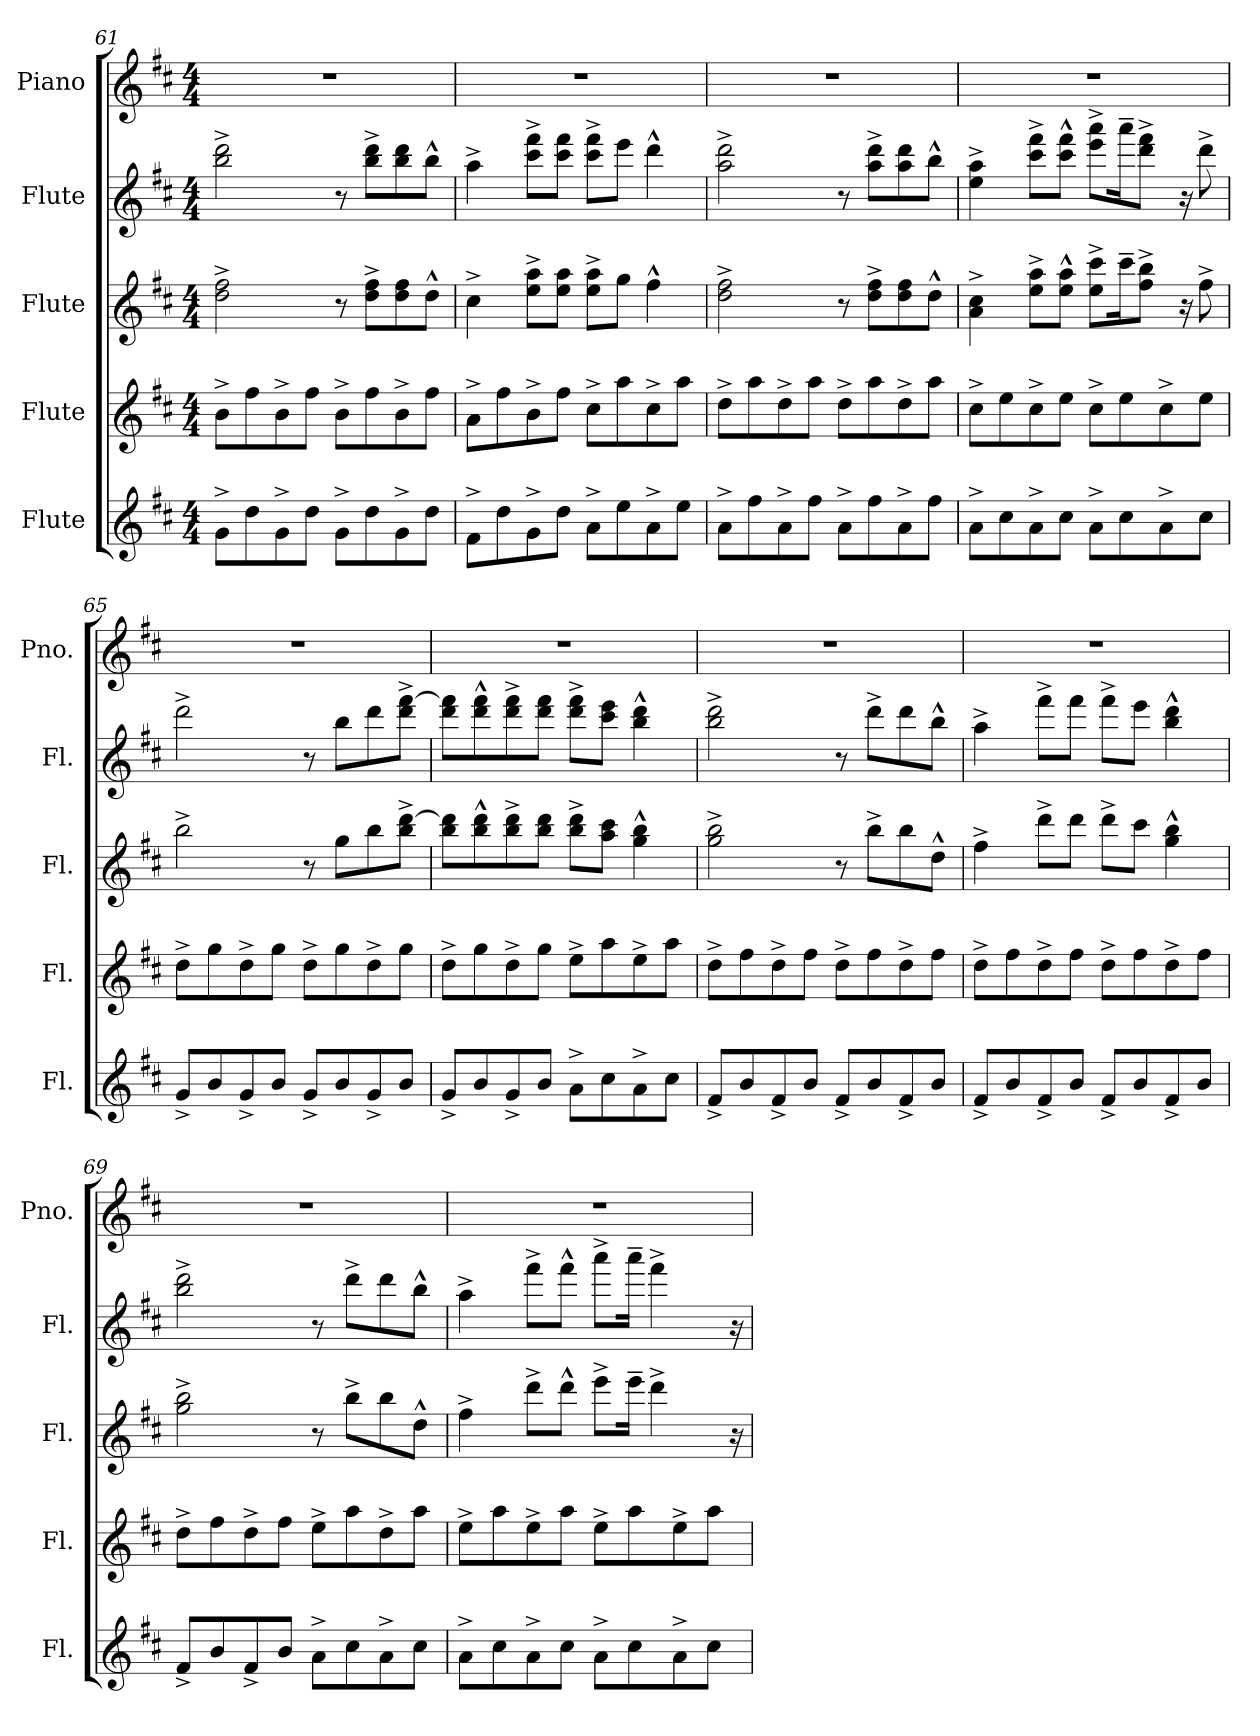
**kern	**kern	**kern	**kern	**kern
*part5	*part4	*part3	*part2	*part1
*staff5	*staff4	*staff3	*staff2	*staff1
*I"Flute	*I"Flute	*I"Flute	*I"Flute	*I"Piano
*I'Fl.	*I'Fl.	*I'Fl.	*I'Fl.	*I'Pno.
*clefG2	*clefG2	*clefG2	*clefG2	*clefG2
*k[f#c#]	*k[f#c#]	*k[f#c#]	*k[f#c#]	*k[f#c#]
*M4/4	*M4/4	*M4/4	*M4/4	*M4/4
=61	=61	=61	=61	=61
8g^\L	8b^\L	2dd\^ 2ff#\^	2bb\^ 2ddd\^	1r
8dd\	8ff#\	.	.	.
8g^\	8b^\	.	.	.
8dd\J	8ff#\J	.	.	.
8g^\L	8b^\L	8r	8r	.
8dd\	8ff#\	8dd\^ 8ff#\^L	8bb\^ 8ddd\^L	.
8g^\	8b^\	8dd\ 8ff#\	8bb\ 8ddd\	.
8dd\J	8ff#\J	8dd^^\J	8bb^^\J	.
!!LO:LB:g=z
=62	=62	=62	=62	=62
8f#^\L	8a^\L	4cc#^\	4aa^\	1r
8dd\	8ff#\	.	.	.
8g^\	8b^\	8ee\^ 8aa\^L	8ccc#\^ 8fff#\^L	.
8dd\J	8ff#\J	8ee\ 8aa\J	8ccc#\ 8fff#\J	.
8a^\L	8cc#^\L	8ee\^ 8aa\^L	8ccc#\^ 8fff#\^L	.
8ee\	8aa\	8gg\J	8eee\J	.
8a^\	8cc#^\	4ff#^^\	4ddd^^\	.
8ee\J	8aa\J	.	.	.
=63	=63	=63	=63	=63
8a^\L	8dd^\L	2dd\^ 2ff#\^	2aa\^ 2ddd\^	1r
8ff#\	8aa\	.	.	.
8a^\	8dd^\	.	.	.
8ff#\J	8aa\J	.	.	.
8a^\L	8dd^\L	8r	8r	.
8ff#\	8aa\	8dd\^ 8ff#\^L	8aa\^ 8ddd\^L	.
8a^\	8dd^\	8dd\ 8ff#\	8aa\ 8ddd\	.
8ff#\J	8aa\J	8dd^^\J	8bb^^\J	.
=64	=64	=64	=64	=64
8a^\L	8cc#^\L	4a\^ 4cc#\^	4ee\^ 4aa\^	1r
8cc#\	8ee\	.	.	.
8a^\	8cc#^\	8ee\^ 8aa\^L	8ccc#\^ 8fff#\^L	.
8cc#\J	8ee\J	8ee\^^ 8aa\^^J	8ccc#\^^ 8fff#\^^J	.
8a^\L	8cc#^\L	8ee\^ 8ccc#\^L	8eee\^ 8aaa\^L	.
8cc#\	8ee\	16ccc#~\K	16aaa~\K	.
.	.	8ff#\^ 8bb\^J	8ddd\^ 8fff#\^J	.
8a^\	8cc#^\	.	.	.
.	.	16r	16r	.
8cc#\J	8ee\J	8ff#^\	8ddd^\	.
=65	=65	=65	=65	=65
8g^/L	8dd^\L	2bb^\	2ddd^\	1r
8b/	8gg\	.	.	.
8g^/	8dd^\	.	.	.
8b/J	8gg\J	.	.	.
8g^/L	8dd^\L	8r	8r	.
8b/	8gg\	8gg\L	8bb\L	.
8g^/	8dd^\	8bb\	8ddd\	.
8b/J	8gg\J	8bb\^ [8ddd\^J	8ddd\^ [8fff#\^J	.
!!LO:LB:g=z
=66	=66	=66	=66	=66
8g^/L	8dd^\L	8bb\ 8ddd\]L	8ddd\ 8fff#\]L	1r
8b/	8gg\	8bb\^^ 8ddd\^^	8ddd\^^ 8fff#\^^	.
8g^/	8dd^\	8bb\^ 8ddd\^	8ddd\^ 8fff#\^	.
8b/J	8gg\J	8bb\ 8ddd\J	8ddd\ 8fff#\J	.
8a^\L	8ee^\L	8bb\^ 8ddd\^L	8ddd\^ 8fff#\^L	.
8cc#\	8aa\	8aa\ 8ccc#\J	8ccc#\ 8eee\J	.
8a^\	8ee^\	4gg\^^ 4bb\^^	4bb\^^ 4ddd\^^	.
8cc#\J	8aa\J	.	.	.
=67	=67	=67	=67	=67
8f#^/L	8dd^\L	2gg\^ 2bb\^	2bb\^ 2ddd\^	1r
8b/	8ff#\	.	.	.
8f#^/	8dd^\	.	.	.
8b/J	8ff#\J	.	.	.
8f#^/L	8dd^\L	8r	8r	.
8b/	8ff#\	8bb^\L	8ddd^\L	.
8f#^/	8dd^\	8bb\	8ddd\	.
8b/J	8ff#\J	8dd^^\J	8bb^^\J	.
=68	=68	=68	=68	=68
8f#^/L	8dd^\L	4ff#^\	4aa^\	1r
8b/	8ff#\	.	.	.
8f#^/	8dd^\	8ddd^\L	8fff#^\L	.
8b/J	8ff#\J	8ddd\J	8fff#\J	.
8f#^/L	8dd^\L	8ddd^\L	8fff#^\L	.
8b/	8ff#\	8ccc#\J	8eee\J	.
8f#^/	8dd^\	4gg\^^ 4bb\^^	4bb\^^ 4ddd\^^	.
8b/J	8ff#\J	.	.	.
=69	=69	=69	=69	=69
8f#^/L	8dd^\L	2gg\^ 2bb\^	2bb\^ 2ddd\^	1r
8b/	8ff#\	.	.	.
8f#^/	8dd^\	.	.	.
8b/J	8ff#\J	.	.	.
8a^\L	8ee^\L	8r	8r	.
8cc#\	8aa\	8bb^\L	8ddd^\L	.
8a^\	8dd^\	8bb\	8ddd\	.
8cc#\J	8aa\J	8dd^^\J	8bb^^\J	.
!!LO:PB:g=z
=70	=70	=70	=70	=70
8a^\L	8ee^\L	4ff#^\	4aa^\	1r
8cc#\	8aa\	.	.	.
8a^\	8ee^\	8ddd^\L	8fff#^\L	.
8cc#\J	8aa\J	8ddd^^\J	8fff#^^\J	.
8a^\L	8ee^\L	8eee^\L	8aaa^\L	.
8cc#\	8aa\	16eee~\Jk	16aaa~\Jk	.
.	.	4ddd^\	4fff#^\	.
8a^\	8ee^\	.	.	.
8cc#\J	8aa\J	.	.	.
.	.	16r	16r	.
=	=	=	=	=
*-	*-	*-	*-	*-
